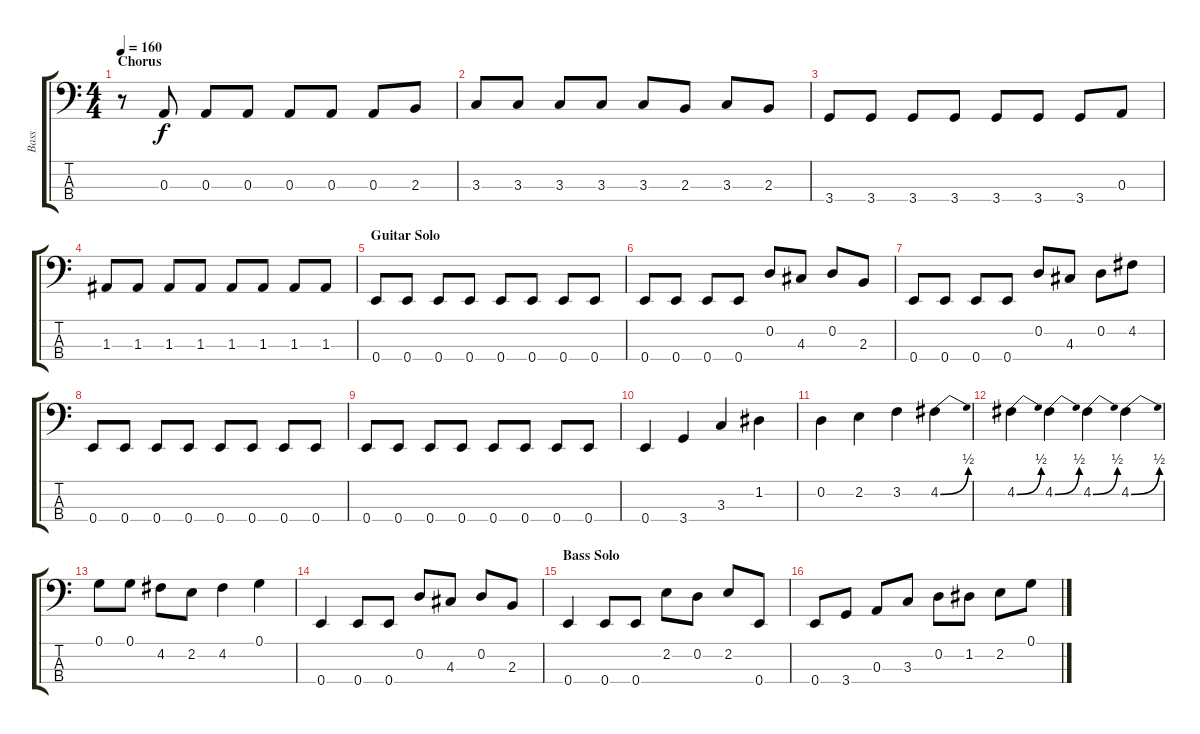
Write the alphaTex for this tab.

\track ("Bass" "Bass") {instrument electricbasspick}
\staff {score tabs}
\tuning (G2 D2 A1 E1) {hide}
\ts (4 4)
\section ("" "Chorus")
\tempo 160
\clef f4
\ks c
r.8{dy f} 0.3.8 0.3.8 0.3.8 0.3.8 0.3.8 0.3.8 2.3.8 |
3.3.8 3.3.8 3.3.8 3.3.8 3.3.8 2.3.8 3.3.8 2.3.8 |
3.4.8 3.4.8 3.4.8 3.4.8 3.4.8 3.4.8 3.4.8 0.3.8 |
1.3.8 1.3.8 1.3.8 1.3.8 1.3.8 1.3.8 1.3.8 1.3.8 |
\section ("" "Guitar Solo")
0.4.8{instrument slapbass1} 0.4.8 0.4.8 0.4.8 0.4.8 0.4.8 0.4.8 0.4.8 |
0.4.8 0.4.8 0.4.8 0.4.8 0.2.8 4.3.8 0.2.8 2.3.8 |
0.4.8 0.4.8 0.4.8 0.4.8 0.2.8 4.3.8 0.2.8 4.2.8 |
0.4.8 0.4.8 0.4.8 0.4.8 0.4.8 0.4.8 0.4.8 0.4.8 |
0.4.8 0.4.8 0.4.8 0.4.8 0.4.8 0.4.8 0.4.8 0.4.8 |
0.4.4 3.4.4 3.3.4 1.2.4 |
0.2.4 2.2.4 3.2.4 4.2{be (bend 0 0 60 2)}.4 |
4.2{be (bend 0 0 60 2)}.4 4.2{be (bend 0 0 60 2)}.4 4.2{be (bend 0 0 60 2)}.4 4.2{be (bend 0 0 60 2)}.4 |
0.1.8 0.1.8 4.2.8 2.2.8 4.2.4 0.1.4 |
0.4.4 0.4.8 0.4.8 0.2.8 4.3.8 0.2.8 2.3.8 |
\section ("" "Bass Solo")
0.4.4 0.4.8 0.4.8 2.2.8 0.2.8 2.2.8 0.4.8 |
0.4.8 3.4.8 0.3.8 3.3.8 0.2.8 1.2.8 2.2.8 0.1.8
